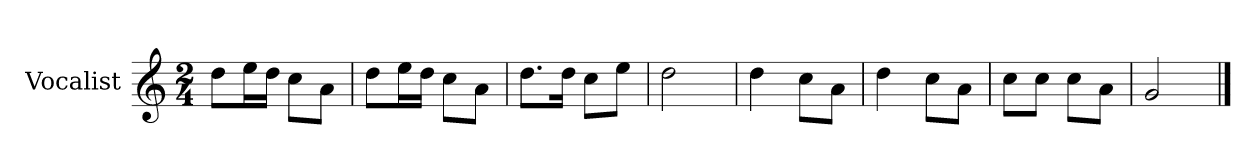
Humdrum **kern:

**kern
*part1
*staff1
*I"Vocalist
*k[]
*C:
*M2/4
=
8ddL
16eeL
16ddJJ
8ccL
8aJ
=1
8ddL
16eeL
16ddJJ
8ccL
8aJ
=2
8.ddL
16ddJk
8ccL
8eeJ
=3
2dd
=4
4dd
8ccL
8aJ
=5
4dd
8ccL
8aJ
=6
8ccL
8ccJ
8ccL
8aJ
=7
2g
==
*-
